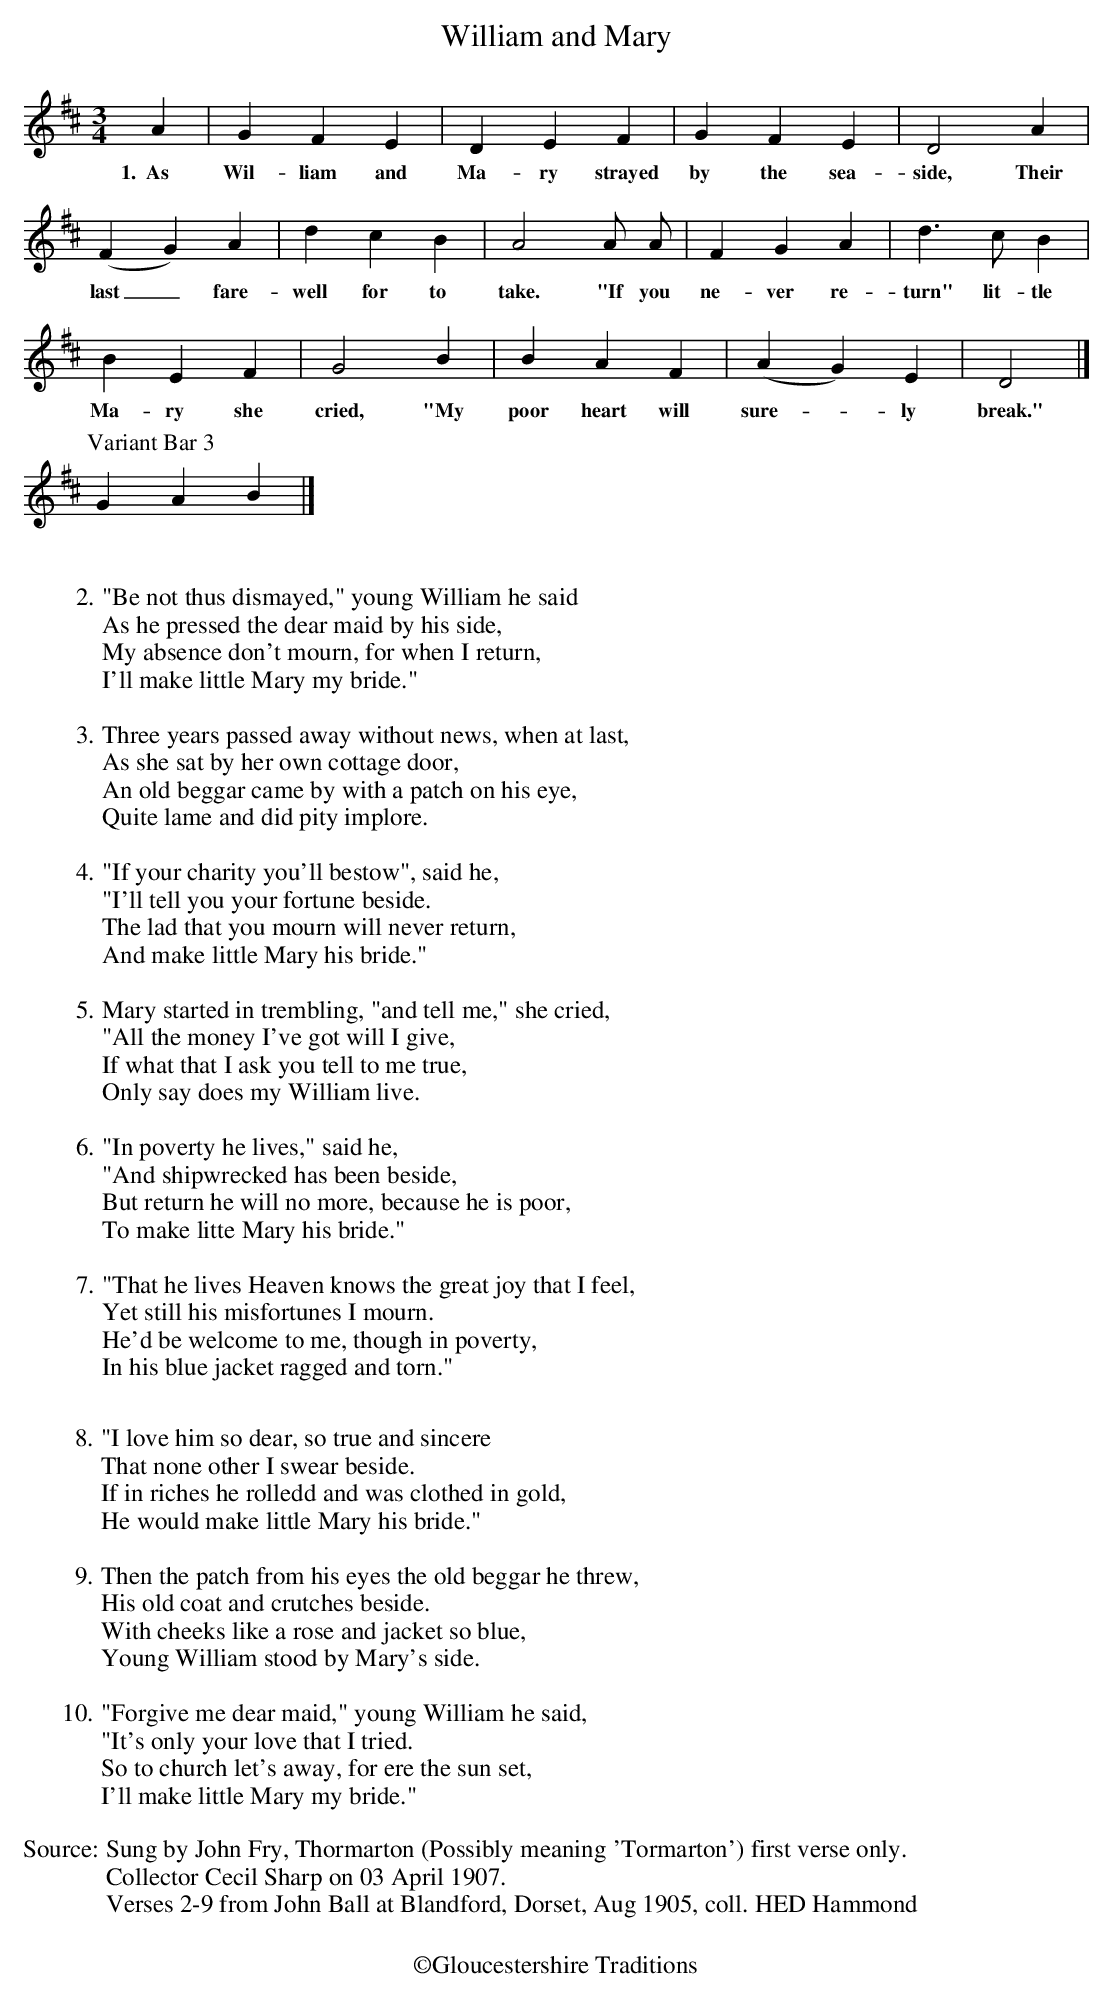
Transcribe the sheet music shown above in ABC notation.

X:1
T:William and Mary
M:3/4
L:1/8
K:Dmaj
A2 | G2 F2 E2 | D2 E2 F2 | G2 F2 E2 | D4 A2 |
w:1.~~As Wil-liam and Ma-ry strayed by the sea-side, Their
(F2 G2) A2 | d2 c2 B2 | A4 A A | F2 G2 A2 | d3 c B2 |
w:last_ fare-well for to take. "If you ne-ver re-turn" lit-tle
B2 E2 F2 | G4 B2 | B2 A2 F2 | (A2 G2) E2 | D4 |]
w:Ma-ry she cried, "My poor heart will sure-_ly break."
[P:Variant Bar 3]G2 A2 B2 |]
W:
W:2."Be not thus dismayed," young William he said
W:As he pressed the dear maid by his side,
W:My absence don't mourn, for when I return,
W:I'll make little Mary my bride."
W:
W:3.Three years passed away without news, when at last,
W:As she sat by her own cottage door,
W:An old beggar came by with a patch on his eye,
W:Quite lame and did pity implore.
W:
W:4."If your charity you'll bestow", said he,
W:"I'll tell you your fortune beside.
W:The lad that you mourn will never return,
W:And make little Mary his bride."
W:
W:5.Mary started in trembling, "and tell me," she cried,
W:"All the money I've got will I give,
W:If what that I ask you tell to me true,
W:Only say does my William live.
W:
W:6."In poverty he lives," said he,
W:"And shipwrecked has been beside,
W:But return he will no more, because he is poor,
W:To make litte Mary his bride."
W:
W:7."That he lives Heaven knows the great joy that I feel,
W:Yet still his misfortunes I mourn.
W:He'd be welcome to me, though in poverty,
W:In his blue jacket ragged and torn."
W:
W:8."I love him so dear, so true and sincere
W:That none other I swear beside.
W:If in riches he rolledd and was clothed in gold,
W:He would make little Mary his bride."
W:
W:9.Then the patch from his eyes the old beggar he threw,
W:His old coat and crutches beside.
W:With cheeks like a rose and jacket so blue,
W:Young William stood by Mary's side.
W:
W:10."Forgive me dear maid," young William he said,
W:"It's only your love that I tried.
W:So to church let's away, for ere the sun set,
W:I'll make little Mary my bride."
